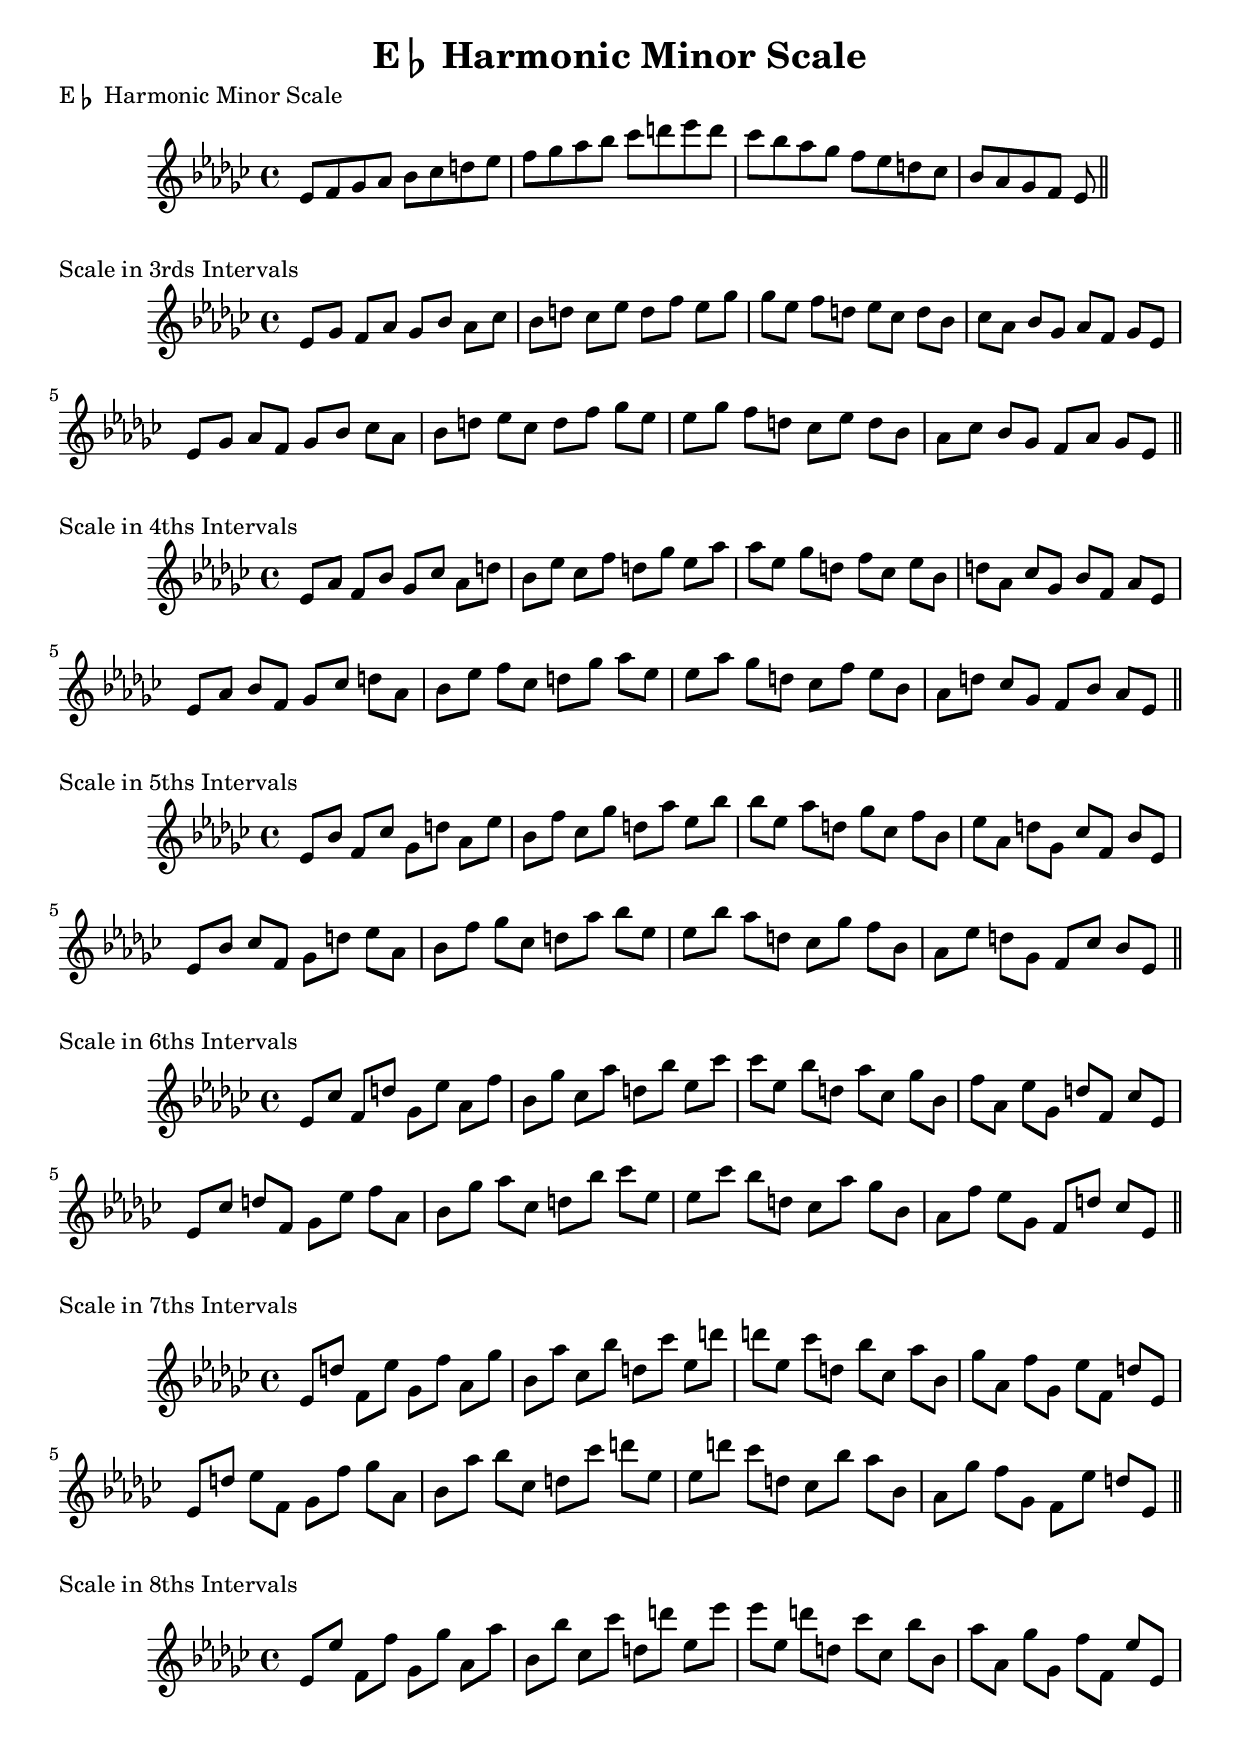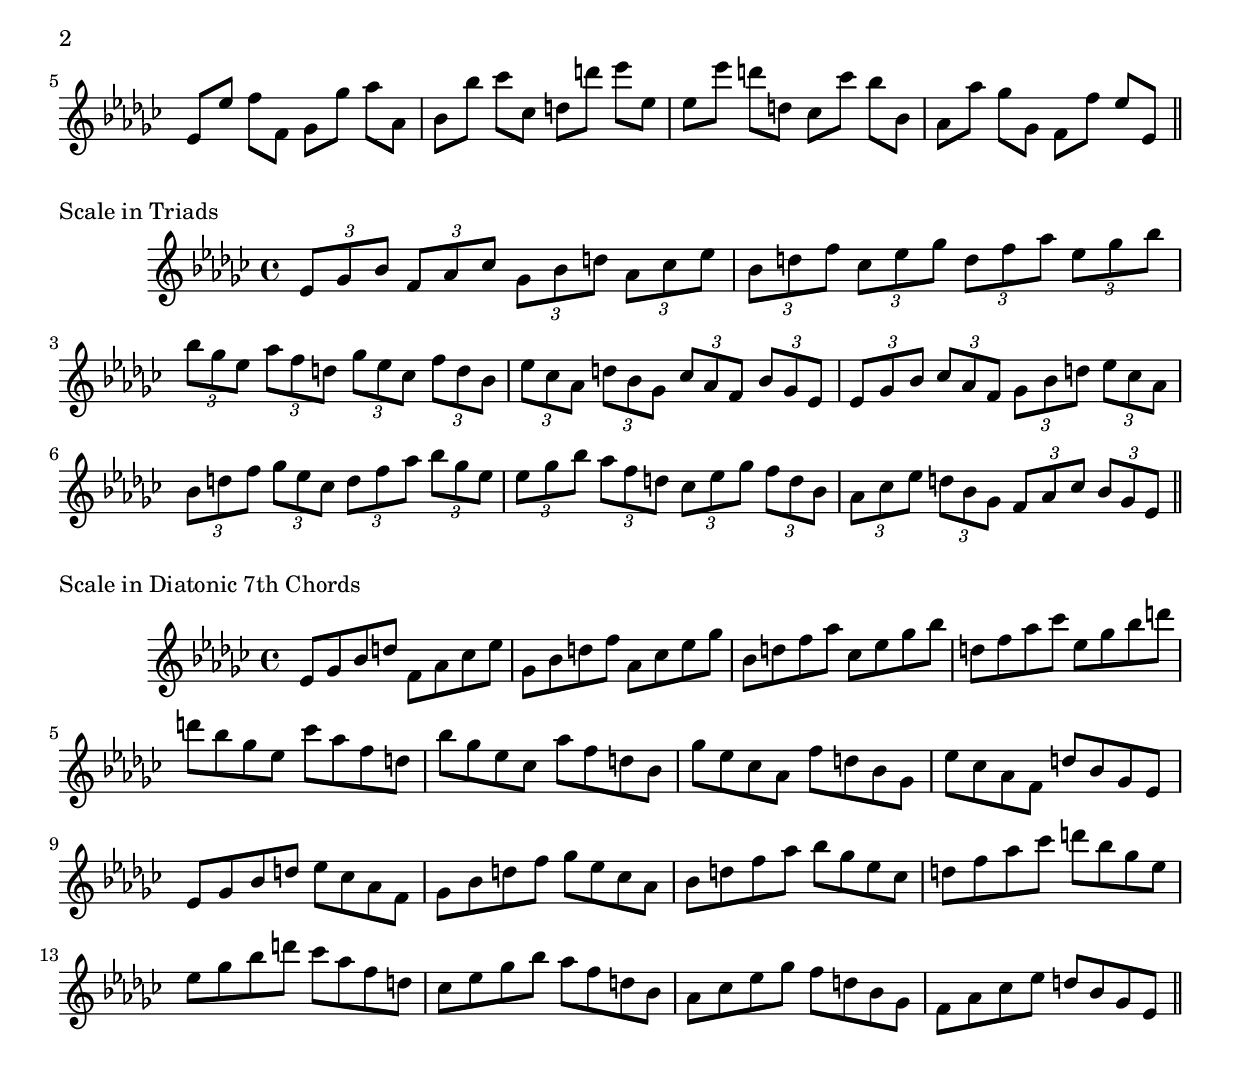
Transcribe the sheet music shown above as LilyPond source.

\version "2.18.2"

\include "scales.ly"

\header{
  title = \markup { "E" \flat " Harmonic Minor Scale" }
}

\score {
  \transpose c ees
  \new Staff \relative c' {
    \key c \minor
    \CMinorHarmonicScale
    \bar "||"
  }
  \header{
    piece = \markup { "E" \flat " Harmonic Minor Scale" }
  }
}

\score {
  \transpose c ees
  \new Staff \relative c' {
    \key c \minor
    \set Timing.beamExceptions = #'()
    \set Timing.baseMoment = #'(ly:make-moment 1/4)
    \set Timing.beatStructure = #'(1 1 1 1)
    \CMinorHarmonicScaleThirds
    \bar "||"
  }
  \header{
    piece = \markup { "Scale in 3rds Intervals" }
  }
}

\score {
  \transpose c ees
  \new Staff \relative c' {
    \key c \minor
    \set Timing.beamExceptions = #'()
    \set Timing.baseMoment = #'(ly:make-moment 1/4)
    \set Timing.beatStructure = #'(1 1 1 1)
    \CMinorHarmonicScaleFourths
    \bar "||"
  }
  \header{
    piece = \markup { "Scale in 4ths Intervals" }
  }
}

\score {
  \transpose c ees
  \new Staff \relative c' {
    \key c \minor
    \set Timing.beamExceptions = #'()
    \set Timing.baseMoment = #'(ly:make-moment 1/4)
    \set Timing.beatStructure = #'(1 1 1 1)
    \CMinorHarmonicScaleFifths
    \bar "||"
  }
  \header{
    piece = \markup { "Scale in 5ths Intervals" }
  }
}

\score {
  \transpose c ees
  \new Staff \relative c' {
    \key c \minor
    \set Timing.beamExceptions = #'()
    \set Timing.baseMoment = #'(ly:make-moment 1/4)
    \set Timing.beatStructure = #'(1 1 1 1)
    \CMinorHarmonicScaleSixths
    \bar "||"
  }
  \header{
    piece = \markup { "Scale in 6ths Intervals" }
  }
}

\score {
  \transpose c ees
  \new Staff \relative c' {
    \key c \minor
    \set Timing.beamExceptions = #'()
    \set Timing.baseMoment = #'(ly:make-moment 1/4)
    \set Timing.beatStructure = #'(1 1 1 1)
    \CMinorHarmonicScaleSevenths
    \bar "||"
  }
  \header{
    piece = \markup { "Scale in 7ths Intervals" }
  }
}

\score {
  \transpose c ees
  \new Staff \relative c' {
    \key c \minor
    \set Timing.beamExceptions = #'()
    \set Timing.baseMoment = #'(ly:make-moment 1/4)
    \set Timing.beatStructure = #'(1 1 1 1)
    \CMinorHarmonicScaleEights
    \bar "||"
  }
  \header{
    piece = \markup { "Scale in 8ths Intervals" }
  }
}

\score {
  \transpose c ees
  \new Staff \relative c' {
    \key c \minor
    \CMinorHarmonicScaleTriads
    \bar "||"
  }
  \header{
    piece = \markup { "Scale in Triads" }
  }
}

\score {
  \transpose c ees
  \new Staff \relative c' {
    \key c \minor
    \CMinorHarmonicScaleChords
    \bar "||"
  }
  \header{
    piece = \markup { "Scale in Diatonic 7th Chords" }
  }
}